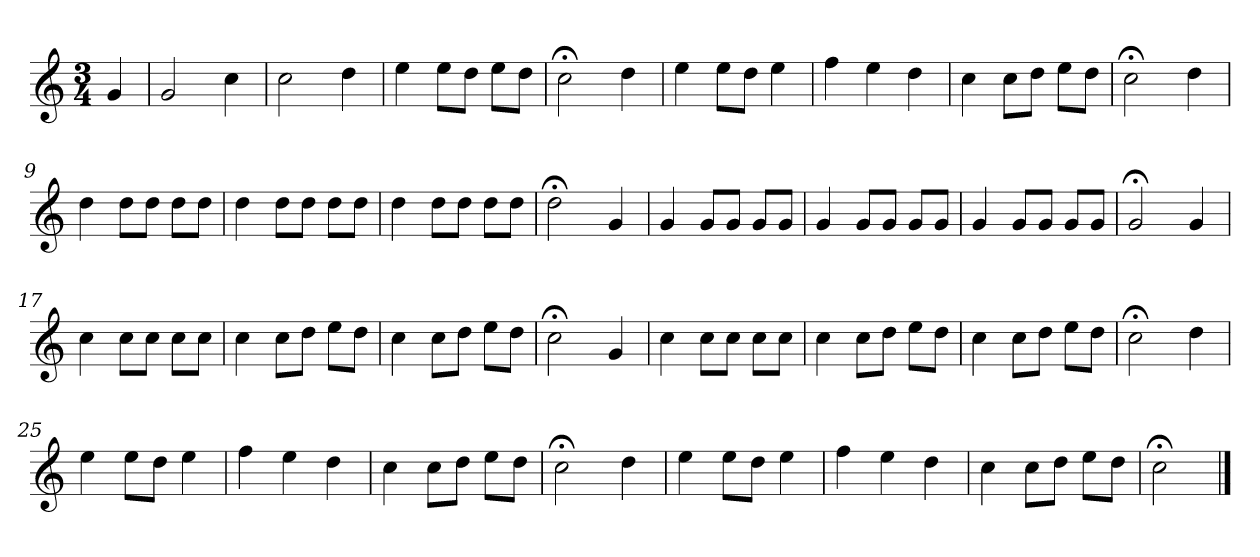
**kern
*part1
*staff1
*k[]
*C:
*M3/4
*MM120
=
4g
=1
2g
4cc
=2
2cc
4dd
=3
4ee
8eeL
8ddJ
8eeL
8ddJ
=4
2cc;<
4dd
=5
4ee
8eeL
8ddJ
4ee
=6
4ff
4ee
4dd
=7
4cc
8ccL
8ddJ
8eeL
8ddJ
=8
2cc;<
4dd
=9
4dd
8ddL
8ddJ
8ddL
8ddJ
=10
4dd
8ddL
8ddJ
8ddL
8ddJ
=11
4dd
8ddL
8ddJ
8ddL
8ddJ
=12
2dd;<
4g
=13
4g
8gL
8gJ
8gL
8gJ
=14
4g
8gL
8gJ
8gL
8gJ
=15
4g
8gL
8gJ
8gL
8gJ
=16
2g;<
4g
=17
4cc
8ccL
8ccJ
8ccL
8ccJ
=18
4cc
8ccL
8ddJ
8eeL
8ddJ
=19
4cc
8ccL
8ddJ
8eeL
8ddJ
=20
2cc;<
4g
=21
4cc
8ccL
8ccJ
8ccL
8ccJ
=22
4cc
8ccL
8ddJ
8eeL
8ddJ
=23
4cc
8ccL
8ddJ
8eeL
8ddJ
=24
2cc;<
4dd
=25
4ee
8eeL
8ddJ
4ee
=26
4ff
4ee
4dd
=27
4cc
8ccL
8ddJ
8eeL
8ddJ
=28
2cc;<
4dd
=29
4ee
8eeL
8ddJ
4ee
=30
4ff
4ee
4dd
=31
4cc
8ccL
8ddJ
8eeL
8ddJ
=32
2cc;<
==
*-
